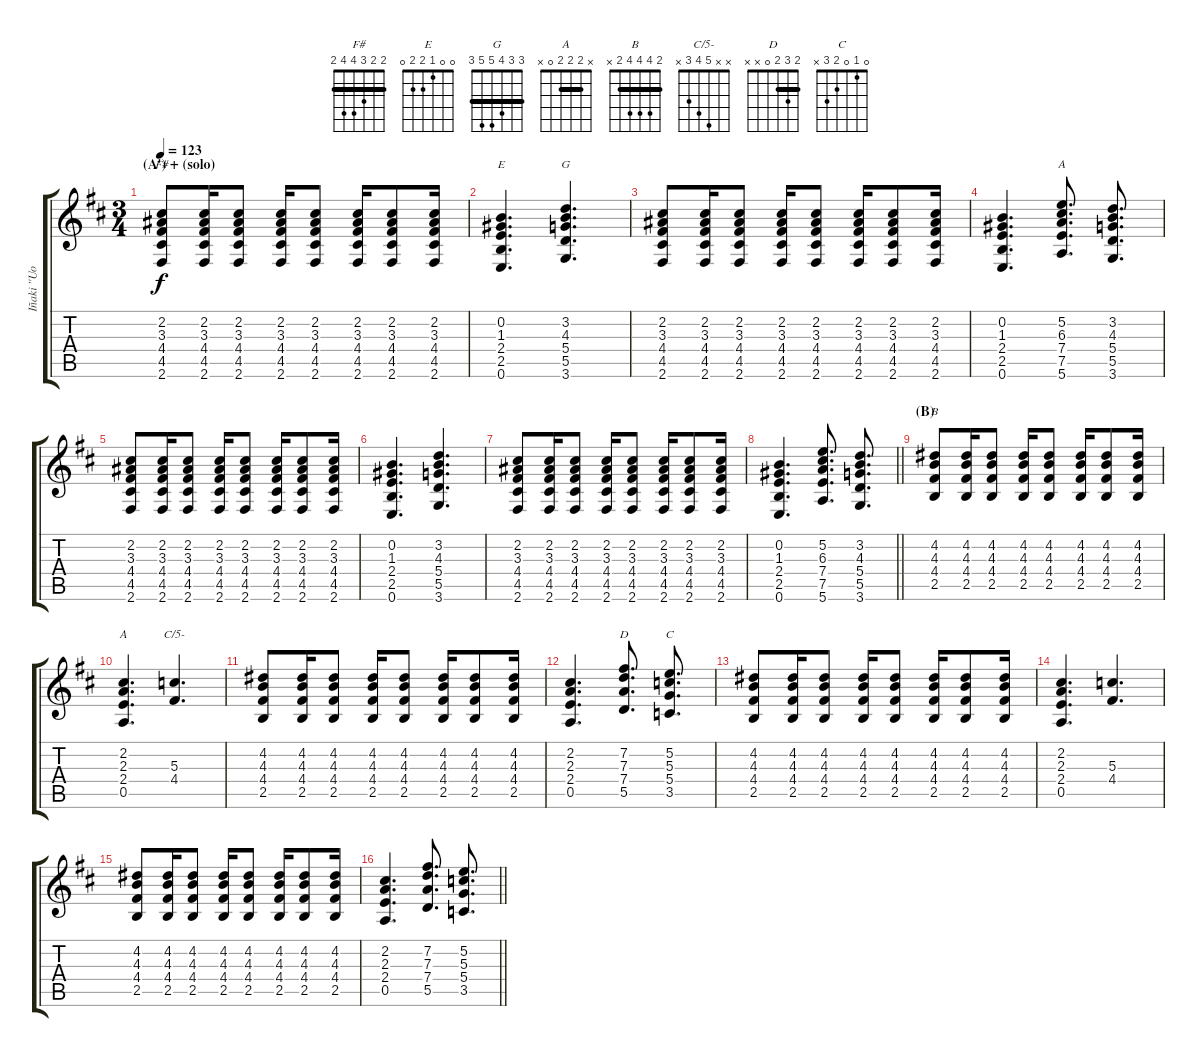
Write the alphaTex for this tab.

\track ("Iñaki ''Uoho'' Antón - Guitarra" "Iñaki ''Uo") {instrument distortionguitar}
\staff {score tabs}
\tuning (E4 B3 G3 D3 A2 E2) {hide}
\chord ("F#" 2 2 3 4 4 2) {barre 2}
\chord ("E" 0 0 1 2 2 0)
\chord ("G" 3 3 4 5 5 3) {barre 3}
\chord ("A" 0 2 2 2 0 x)
\chord ("B" 2 4 4 4 2 x) {barre 2}
\chord ("A" x 2 2 2 0 x) {barre 2}
\chord ("C/5-" x x 5 4 3 x)
\chord ("D" 2 3 2 0 x x) {barre 2}
\chord ("C" 0 1 0 2 3 x)
\ts (3 4)
\section ("" "(A') + (solo)   ")
\tempo 123
\clef g2
\ks bminor
(2.2 3.3 4.4 4.5 2.6).8{ch "F#" dy f} (2.2 3.3 4.4 4.5 2.6).16 (2.2 3.3 4.4 4.5 2.6).8 (2.2 3.3 4.4 4.5 2.6).16 (2.2 3.3 4.4 4.5 2.6).8 (2.2 3.3 4.4 4.5 2.6).16 (2.2 3.3 4.4 4.5 2.6).8 (2.2 3.3 4.4 4.5 2.6).16 |
(0.2 1.3 2.4 2.5 0.6).4{d ch "E"} (3.2 4.3 5.4 5.5 3.6).4{d ch "G"} |
(2.2 3.3 4.4 4.5 2.6).8 (2.2 3.3 4.4 4.5 2.6).16 (2.2 3.3 4.4 4.5 2.6).8 (2.2 3.3 4.4 4.5 2.6).16 (2.2 3.3 4.4 4.5 2.6).8 (2.2 3.3 4.4 4.5 2.6).16 (2.2 3.3 4.4 4.5 2.6).8 (2.2 3.3 4.4 4.5 2.6).16 |
(0.2 1.3 2.4 2.5 0.6).4{d} (5.2 6.3 7.4 7.5 5.6).8{d ch "A"} (3.2 4.3 5.4 5.5 3.6).8{d} |
(2.2 3.3 4.4 4.5 2.6).8 (2.2 3.3 4.4 4.5 2.6).16 (2.2 3.3 4.4 4.5 2.6).8 (2.2 3.3 4.4 4.5 2.6).16 (2.2 3.3 4.4 4.5 2.6).8 (2.2 3.3 4.4 4.5 2.6).16 (2.2 3.3 4.4 4.5 2.6).8 (2.2 3.3 4.4 4.5 2.6).16 |
(0.2 1.3 2.4 2.5 0.6).4{d} (3.2 4.3 5.4 5.5 3.6).4{d} |
(2.2 3.3 4.4 4.5 2.6).8 (2.2 3.3 4.4 4.5 2.6).16 (2.2 3.3 4.4 4.5 2.6).8 (2.2 3.3 4.4 4.5 2.6).16 (2.2 3.3 4.4 4.5 2.6).8 (2.2 3.3 4.4 4.5 2.6).16 (2.2 3.3 4.4 4.5 2.6).8 (2.2 3.3 4.4 4.5 2.6).16 |
\barLineRight lightlight
(0.2 1.3 2.4 2.5 0.6).4{d} (5.2 6.3 7.4 7.5 5.6).8{d} (3.2 4.3 5.4 5.5 3.6).8{d} |
\section ("" "(B)")
(4.2 4.3 4.4 2.5).8{ch "B"} (4.2 4.3 4.4 2.5).16 (4.2 4.3 4.4 2.5).8 (4.2 4.3 4.4 2.5).16 (4.2 4.3 4.4 2.5).8 (4.2 4.3 4.4 2.5).16 (4.2 4.3 4.4 2.5).8 (4.2 4.3 4.4 2.5).16 |
(2.2 2.3 2.4 0.5).4{d ch "A"} (5.3 4.4).4{d ch "C/5-"} |
(4.2 4.3 4.4 2.5).8 (4.2 4.3 4.4 2.5).16 (4.2 4.3 4.4 2.5).8 (4.2 4.3 4.4 2.5).16 (4.2 4.3 4.4 2.5).8 (4.2 4.3 4.4 2.5).16 (4.2 4.3 4.4 2.5).8 (4.2 4.3 4.4 2.5).16 |
(2.2 2.3 2.4 0.5).4{d} (7.2 7.3 7.4 5.5).8{d ch "D"} (5.2 5.3 5.4 3.5).8{d ch "C"} |
(4.2 4.3 4.4 2.5).8 (4.2 4.3 4.4 2.5).16 (4.2 4.3 4.4 2.5).8 (4.2 4.3 4.4 2.5).16 (4.2 4.3 4.4 2.5).8 (4.2 4.3 4.4 2.5).16 (4.2 4.3 4.4 2.5).8 (4.2 4.3 4.4 2.5).16 |
(2.2 2.3 2.4 0.5).4{d} (5.3 4.4).4{d} |
(4.2 4.3 4.4 2.5).8 (4.2 4.3 4.4 2.5).16 (4.2 4.3 4.4 2.5).8 (4.2 4.3 4.4 2.5).16 (4.2 4.3 4.4 2.5).8 (4.2 4.3 4.4 2.5).16 (4.2 4.3 4.4 2.5).8 (4.2 4.3 4.4 2.5).16 |
\barLineRight lightlight
(2.2 2.3 2.4 0.5).4{d} (7.2 7.3 7.4 5.5).8{d} (5.2 5.3 5.4 3.5).8{d}
